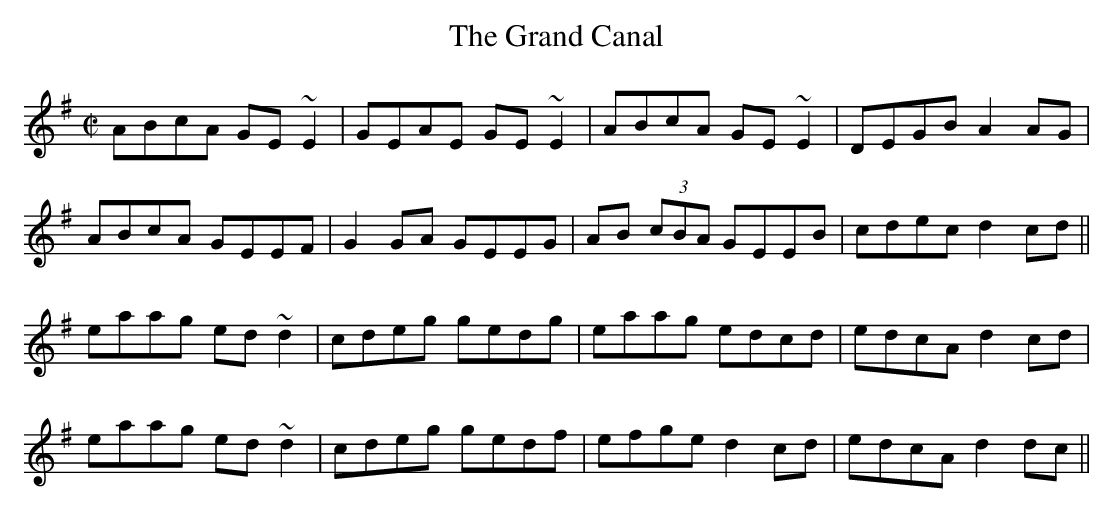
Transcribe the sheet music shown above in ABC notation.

X:1
T:Grand Canal, The
M:C|
K:Ador
ABcA GE~E2|GEAE GE~E2|ABcA GE~E2|DEGB A2AG|
ABcA GEEF|G2GA GEEG|AB (3cBA GEEB|cdec d2cd||
eaag ed~d2|cdeg gedg|eaag edcd|edcA d2cd|
eaag ed~d2|cdeg gedf|efge d2cd|edcA d2dc||
